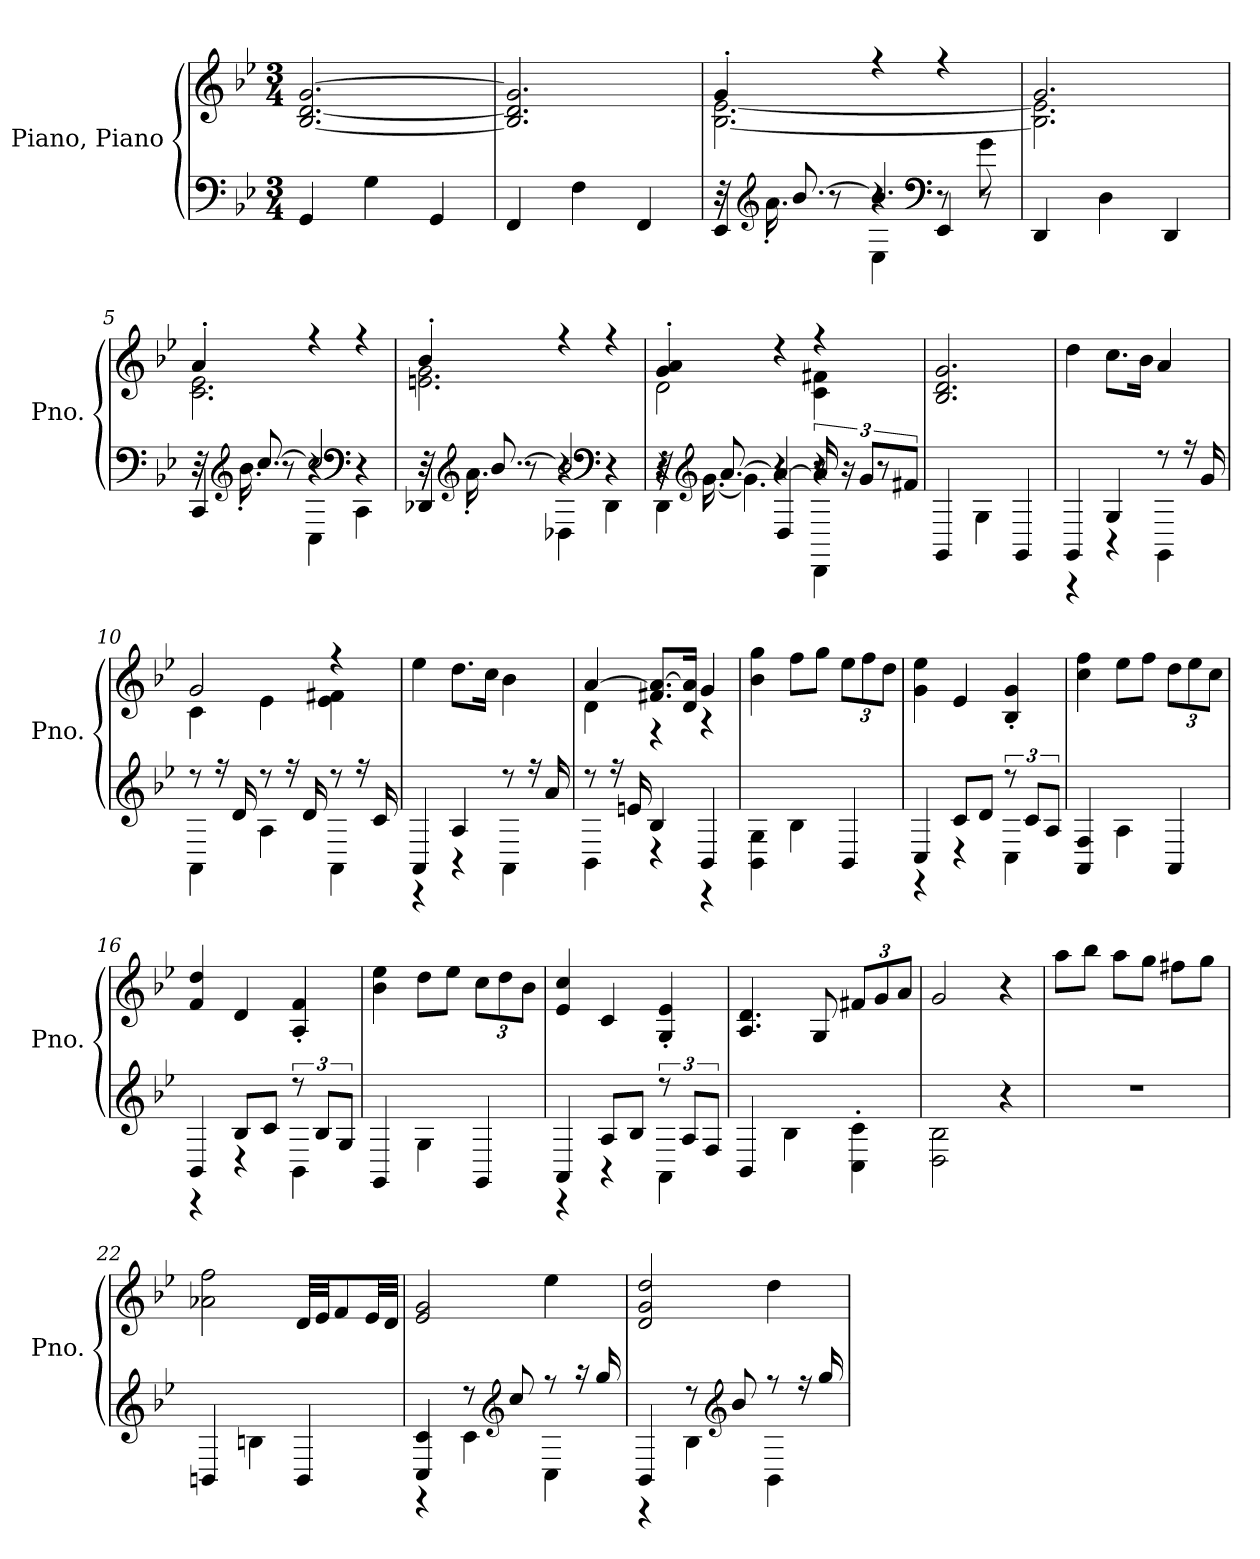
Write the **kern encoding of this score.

**kern	**kern
*part1	*part1
*staff2	*staff1
*I"Piano, Piano	*
*I'Pno.	*
*clefF4	*clefG2
*k[b-e-]	*k[b-e-]
*M3/4	*M3/4
*MM60	*MM60
=1	=1
4GG/	[2.B-/ [2.d/ [2.g/
4G\	.
4GG/	.
=2	=2
4FF/	2.B-/] 2.d/] 2.g/]
4F\	.
4FF/	.
=3	=3
*^	*^
*	*^	*	*
16r	32r	4EE-/	4g'/	[2.B-\ [2.e-\
*clefG2	*	*	*	*
.	16.a'\	.	.	.
[8.b-/	.	.	.	.
.	8r	.	.	.
4.b-/]	4E-\	4r	4r	.
*clefF4	*	*	*	*
.	8r	4EE-/	4r	.
8r	8g\	.	.	.
*v	*v	*v	*	*
=4	=4	=4
4DD/	2.g/	2.B-\] 2.e-\]
4D\	.	.
4DD/	.	.
=5	=5	=5
*^	*	*
*	*^	*	*
16r	32r	4CC/	4a'/	2.c\ 2.e-\
*clefG2	*	*	*	*
.	16.b-'\	.	.	.
[8.cc/	.	.	.	.
.	8r	.	.	.
2cc/]	4C\	4r	4r	.
*clefF4	*	*	*	*
.	4CC\	4r	4r	.
=6	=6	=6	=6	=6
16r	32r	4DD-X/	4b-'/	2.en\ 2.g\
*clefG2	*	*	*	*
.	16.a'\	.	.	.
[8.b-/	.	.	.	.
.	8r	.	.	.
2b-/]	4D-X\	4r	4r	.
*clefF4	*	*	*	*
.	4DD-\	4r	4r	.
!!LO:LB:g=z	!!
=7	=7	=7	=7	=7
*	*	*^	*	*
16r	32r	4r	4DD\	4g/' 4a/'	2d\
*clefG2	*	*	*	*	*
.	[16.g\	.	.	.	.
[8.a/	.	.	.	.	.
.	4.g\]	.	.	.	.
4a/_	.	4D/	4r	4r	.
16a/]	4r	12r	4DD\	4r	4c\ 4f#X\
16r	.	.	.	.	.
.	.	12g/L	.	.	.
8r	.	.	.	.	.
.	.	12f#X/J	.	.	.
*v	*v	*v	*v	*	*
*	*v	*v
=8	=8
4GG/	2.B-/ 2.d/ 2.g/
4G\	.
4GG/	.
=9	=9
*^	*
4GG/	4r	4dd\
4G/	4r	8.cc\L
.	.	16b-\Jk
8r	4GG\	4a/
16r	.	.
16g/	.	.
=10	=10	=10
*	*	*^
8r	4AA\	2g/	4c\
16r	.	.	.
16d/	.	.	.
8r	4A\	.	4e-\
16r	.	.	.
16d/	.	.	.
8r	4AA\	4r	4e-\ 4f#X\
16r	.	.	.
16c/	.	.	.
*	*	*v	*v
=11	=11	=11
4AA/	4r	4ee-\
4A/	4r	8.dd\L
.	.	16cc\Jk
8r	4AA\	4b-\
16r	.	.
16a/	.	.
!!LO:LB:g=z
=12	=12	=12
*	*	*^
8r	4BB-\	[4a/	4d\
16r	.	.	.
16en/	.	.	.
4B-/	4r	8.f#X/ 8.a/_L	4r
.	.	16d/ 16a/]Jk	.
4BB-/	4r	4g/	4r
*v	*v	*	*
*	*v	*v
=13	=13
4BB-\ 4G\	4b-\ 4gg\
4B-\	8ff\L
.	8gg\J
*	*Xbrackettup
4BB-/	12ee-\L
.	12ff\
.	12dd\J
=14	=14
*^	*
4C/	4r	4g\ 4ee-\
8c/L	4r	4e-/
8d/J	.	.
12r	4C\	4B-/' 4g/'
12c/L	.	.
12A/J	.	.
*v	*v	*
=15	=15
4AA/ 4F/	4cc\ 4ff\
4A\	8ee-\L
.	8ff\J
4AA/	12dd\L
.	12ee-\
.	12cc\J
=16	=16
*^	*
4BB-/	4r	4f/ 4dd/
8B-/L	4r	4d/
8c/J	.	.
12r	4BB-\	4A/' 4f/'
12B-/L	.	.
12G/J	.	.
*v	*v	*
=17	=17
4GG/	4b-\ 4ee-\
4G\	8dd\L
.	8ee-\J
4GG/	12cc\L
.	12dd\
.	12b-\J
=18	=18
*^	*
4AA/	4r	4e-/ 4cc/
8A/L	4r	4c/
8B-/J	.	.
12r	4AA\	4G/' 4e-/'
12A/L	.	.
12F/J	.	.
*v	*v	*
!!LO:LB:g=z
=19	=19
4BB-/	4.A/ 4.d/
4B-\	.
.	8G/
4C\' 4c\'	12f#X/L
.	12g/
.	12a/J
=20	=20
2D\ 2B-\	2g/
4r	4r
=21	=21
2.r	8aa\L
.	8bb-\J
.	8aa\L
.	8gg\J
.	8ff#X\L
.	8gg\J
=22	=22
4BBn/	2a-X\ 2ff\
4Bn\	.
4BB/	32d/LLL
.	32e-/JJ
.	8f/
.	32e-/LL
.	32d/JJJ
=23	=23
*^	*
4C/ 4c/	4r	2e-/ 2g/
8r	4c\	.
*clefG2	*	*
8cc/	.	.
8r	4C\	4ee-\
16r	.	.
16gg/	.	.
=24	=24	=24
4BB-/	4r	2d/ 2g/ 2dd/
8r	4B-\	.
*clefG2	*	*
8b-/	.	.
8r	4BB-\	4dd\
16r	.	.
16gg/	.	.
*v	*v	*
=	=
*-	*-
